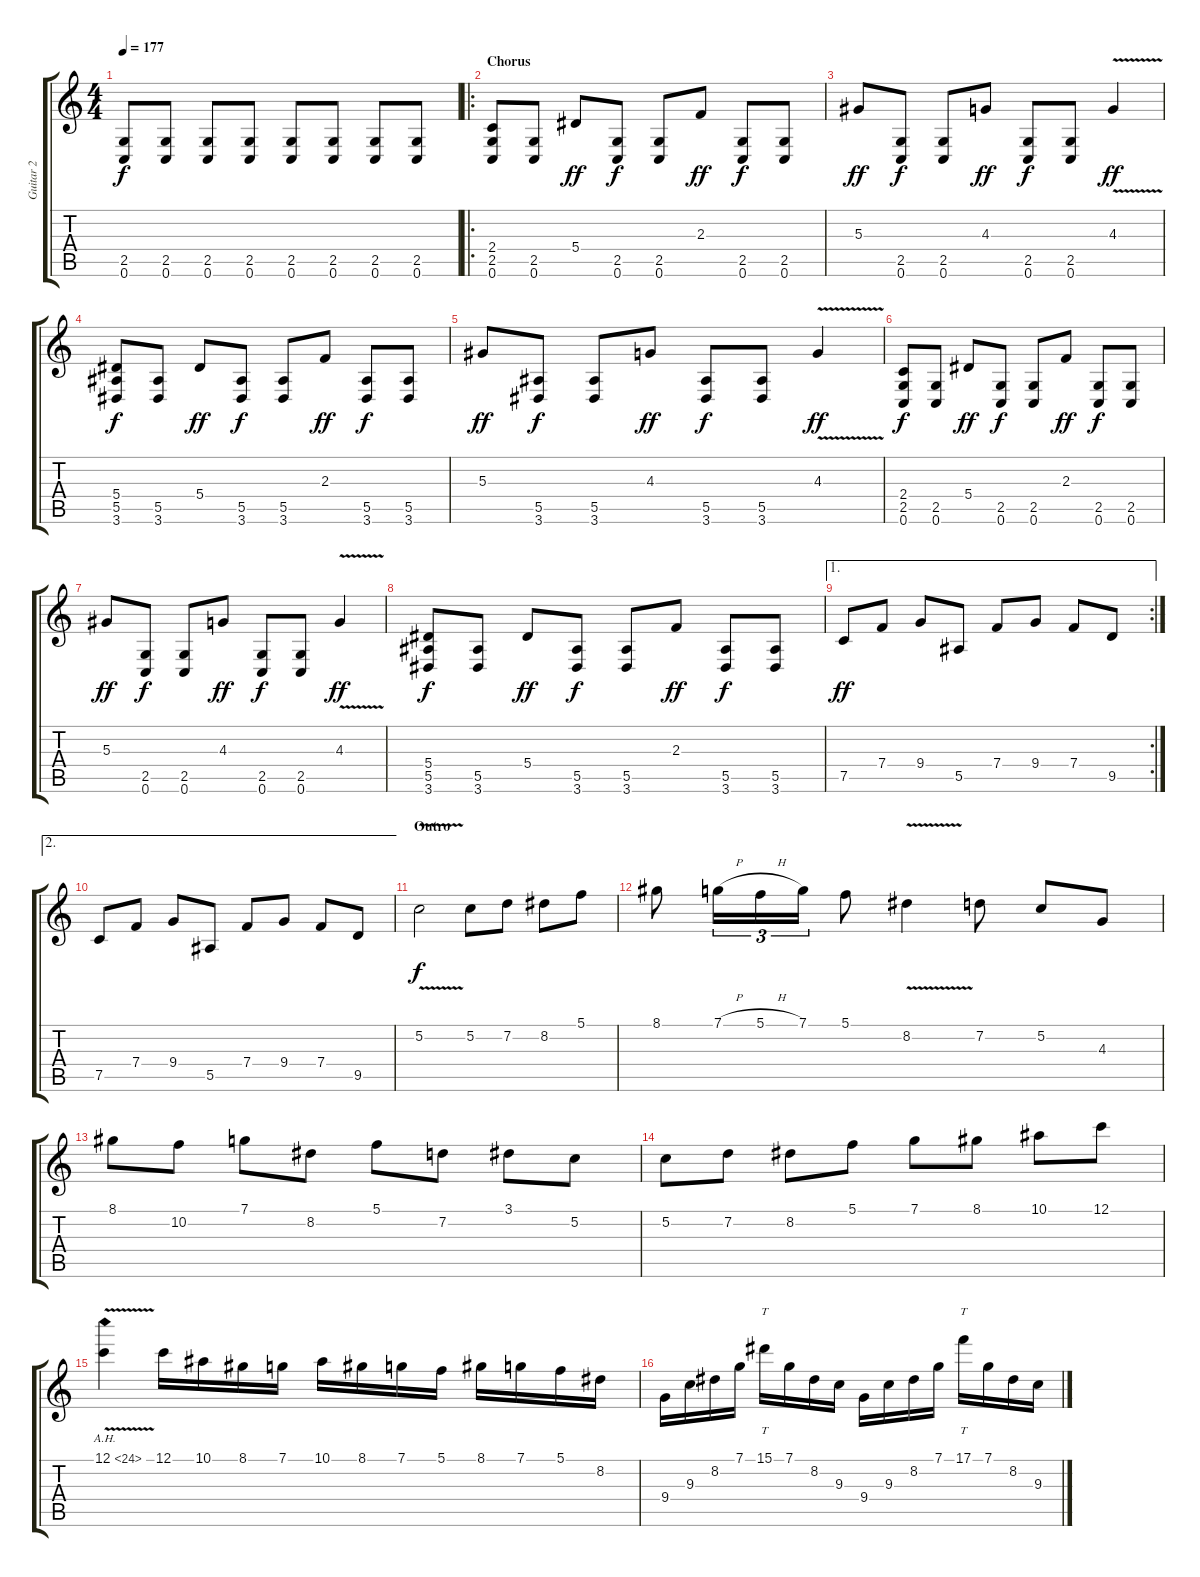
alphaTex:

\track ("Guitar 2" "Guitar 2") {instrument distortionguitar}
\staff {score tabs}
\tuning (C4 G3 Eb3 Bb2 F2 C2) {hide}
\ts (4 4)
\tempo 177
\clef g2
\ks c
(2.5 0.6).8{dy f} (2.5 0.6).8 (2.5 0.6).8 (2.5 0.6).8 (2.5 0.6).8 (2.5 0.6).8 (2.5 0.6).8 (2.5 0.6).8 |
\ro
\section ("" "Chorus")
(2.4 2.5 0.6).8 (2.5 0.6).8 5.4.8{dy ff} (2.5 0.6).8{dy f} (2.5 0.6).8 2.3.8{dy ff} (2.5 0.6).8{dy f} (2.5 0.6).8 |
5.3.8{dy ff} (2.5 0.6).8{dy f} (2.5 0.6).8 4.3.8{dy ff} (2.5 0.6).8{dy f} (2.5 0.6).8 4.3{v}.4{dy ff} |
(5.4 5.5 3.6).8{dy f} (5.5 3.6).8 5.4.8{dy ff} (5.5 3.6).8{dy f} (5.5 3.6).8 2.3.8{dy ff} (5.5 3.6).8{dy f} (5.5 3.6).8 |
5.3.8{dy ff} (5.5 3.6).8{dy f} (5.5 3.6).8 4.3.8{dy ff} (5.5 3.6).8{dy f} (5.5 3.6).8 4.3{v}.4{dy ff} |
(2.4 2.5 0.6).8{dy f} (2.5 0.6).8 5.4.8{dy ff} (2.5 0.6).8{dy f} (2.5 0.6).8 2.3.8{dy ff} (2.5 0.6).8{dy f} (2.5 0.6).8 |
5.3.8{dy ff} (2.5 0.6).8{dy f} (2.5 0.6).8 4.3.8{dy ff} (2.5 0.6).8{dy f} (2.5 0.6).8 4.3{v}.4{dy ff} |
(5.4 5.5 3.6).8{dy f} (5.5 3.6).8 5.4.8{dy ff} (5.5 3.6).8{dy f} (5.5 3.6).8 2.3.8{dy ff} (5.5 3.6).8{dy f} (5.5 3.6).8 |
\ae 1
\rc 2
7.5.8{dy ff} 7.4.8 9.4.8 5.5.8 7.4.8 9.4.8 7.4.8 9.5.8 |
\ae 2
7.5.8 7.4.8 9.4.8 5.5.8 7.4.8 9.4.8 7.4.8 9.5.8 |
\section ("" "Outro")
5.2{v}.2{dy f} 5.2.8 7.2.8 8.2.8 5.1.8 |
8.1.8 7.1{h}.16{tu (3 2)} 5.1{h}.16{tu (3 2)} 7.1.16{tu (3 2)} 5.1.8 8.2{v}.4 7.2.8 5.2.8 4.3.8 |
8.1.8 10.2.8 7.1.8 8.2.8 5.1.8 7.2.8 3.1.8 5.2.8 |
5.2.8 7.2.8 8.2.8 5.1.8 7.1.8 8.1.8 10.1.8 12.1.8 |
12.1{ah 12 v}.4 12.1.16 10.1.16 8.1.16 7.1.16 10.1.16 8.1.16 7.1.16 5.1.16 8.1.16 7.1.16 5.1.16 8.2.16 |
9.4.16 9.3.16 8.2.16 7.1.16 15.1.16{tt} 7.1.16 8.2.16 9.3.16 9.4.16 9.3.16 8.2.16 7.1.16 17.1.16{tt} 7.1.16 8.2.16 9.3.16
